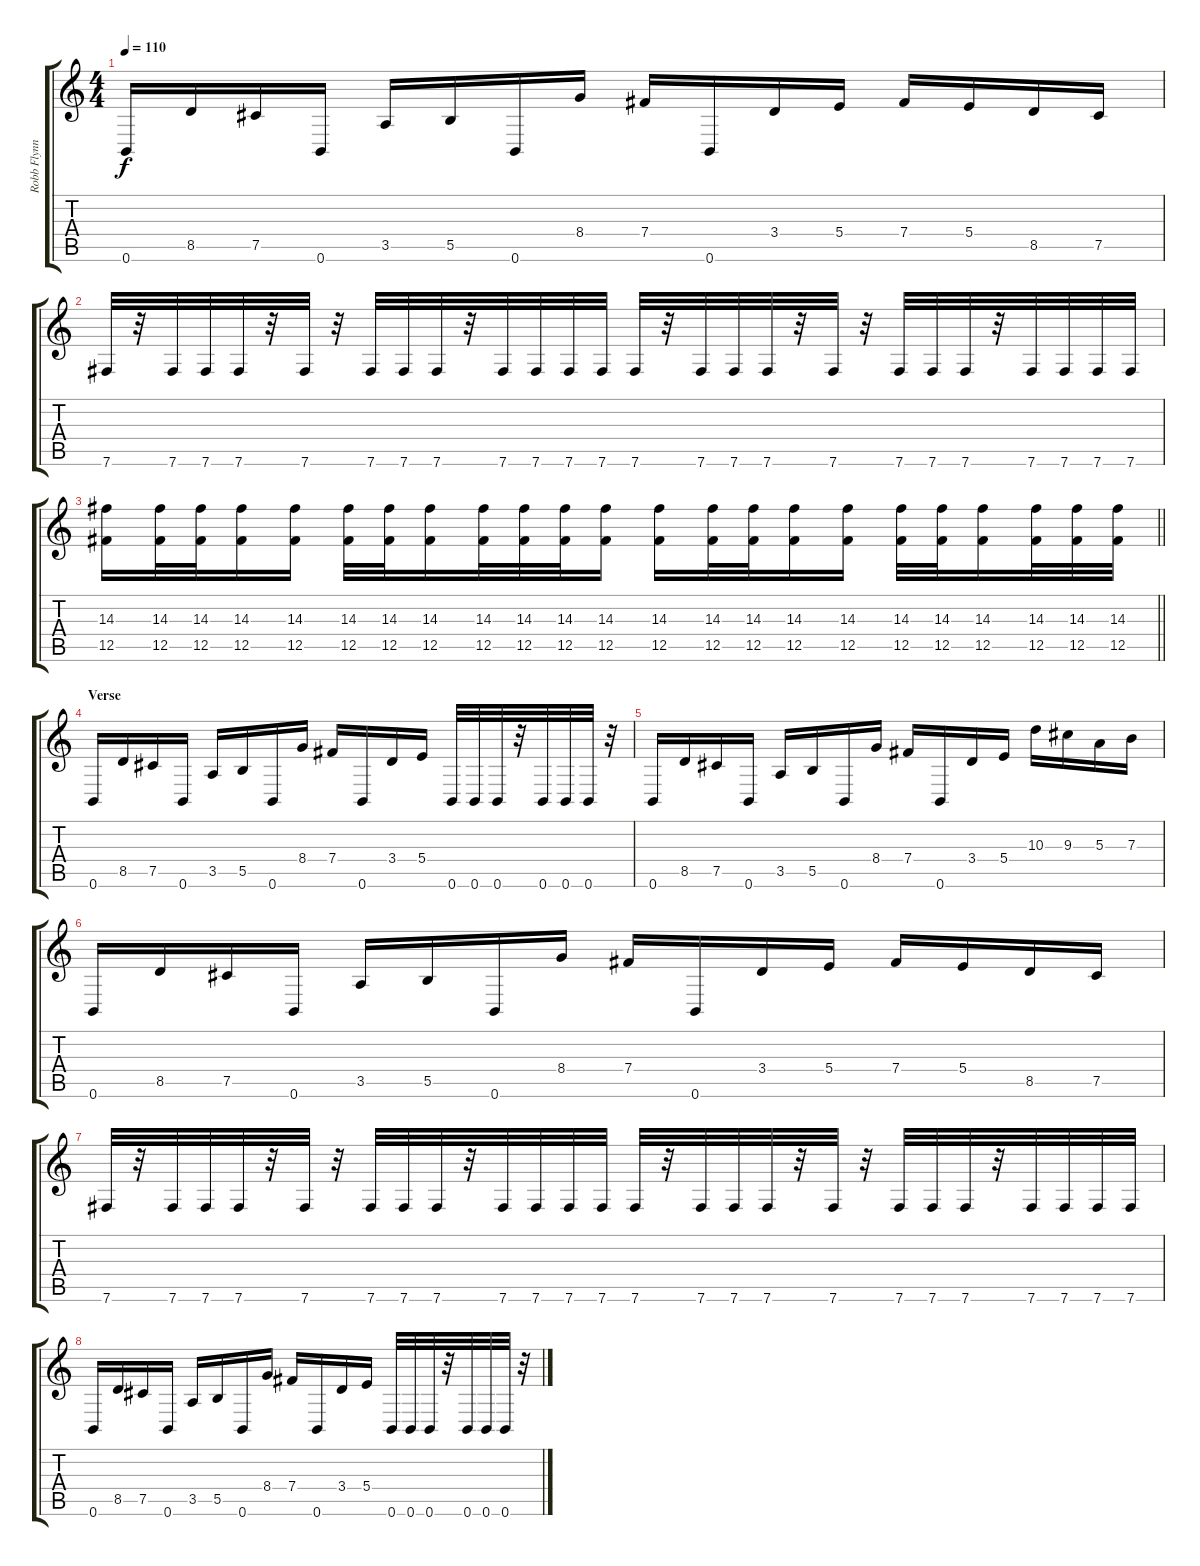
\track ("Robb Flynn" "Robb Flynn") {instrument distortionguitar}
\staff {score tabs}
\tuning (Db4 Ab3 E3 B2 Gb2 B1) {hide}
\ts (4 4)
\tempo 110
\clef g2
\ks c
0.6.16{dy f} 8.5.16 7.5.16 0.6.16 3.5.16 5.5.16 0.6.16 8.4.16 7.4.16 0.6.16 3.4.16 5.4.16 7.4.16 5.4.16 8.5.16 7.5.16 |
7.6.32 r.32 7.6.32 7.6.32 7.6.32 r.32 7.6.32 r.32 7.6.32 7.6.32 7.6.32 r.32 7.6.32 7.6.32 7.6.32 7.6.32 7.6.32 r.32 7.6.32 7.6.32 7.6.32 r.32 7.6.32 r.32 7.6.32 7.6.32 7.6.32 r.32 7.6.32 7.6.32 7.6.32 7.6.32 |
\barLineRight lightlight
(14.3 12.5).16 (14.3 12.5).32 (14.3 12.5).32 (14.3 12.5).16 (14.3 12.5).16 (14.3 12.5).32 (14.3 12.5).32 (14.3 12.5).16 (14.3 12.5).32 (14.3 12.5).32 (14.3 12.5).32 (14.3 12.5).16 (14.3 12.5).16 (14.3 12.5).32 (14.3 12.5).32 (14.3 12.5).16 (14.3 12.5).16 (14.3 12.5).32 (14.3 12.5).32 (14.3 12.5).16 (14.3 12.5).32 (14.3 12.5).32 (14.3 12.5).32 |
\section ("" "Verse")
0.6.16 8.5.16 7.5.16 0.6.16 3.5.16 5.5.16 0.6.16 8.4.16 7.4.16 0.6.16 3.4.16 5.4.16 0.6.32 0.6.32 0.6.32 r.32 0.6.32 0.6.32 0.6.32 r.32 |
0.6.16 8.5.16 7.5.16 0.6.16 3.5.16 5.5.16 0.6.16 8.4.16 7.4.16 0.6.16 3.4.16 5.4.16 10.3.16 9.3.16 5.3.16 7.3.16 |
0.6.16 8.5.16 7.5.16 0.6.16 3.5.16 5.5.16 0.6.16 8.4.16 7.4.16 0.6.16 3.4.16 5.4.16 7.4.16 5.4.16 8.5.16 7.5.16 |
7.6.32 r.32 7.6.32 7.6.32 7.6.32 r.32 7.6.32 r.32 7.6.32 7.6.32 7.6.32 r.32 7.6.32 7.6.32 7.6.32 7.6.32 7.6.32 r.32 7.6.32 7.6.32 7.6.32 r.32 7.6.32 r.32 7.6.32 7.6.32 7.6.32 r.32 7.6.32 7.6.32 7.6.32 7.6.32 |
0.6.16 8.5.16 7.5.16 0.6.16 3.5.16 5.5.16 0.6.16 8.4.16 7.4.16 0.6.16 3.4.16 5.4.16 0.6.32 0.6.32 0.6.32 r.32 0.6.32 0.6.32 0.6.32 r.32
